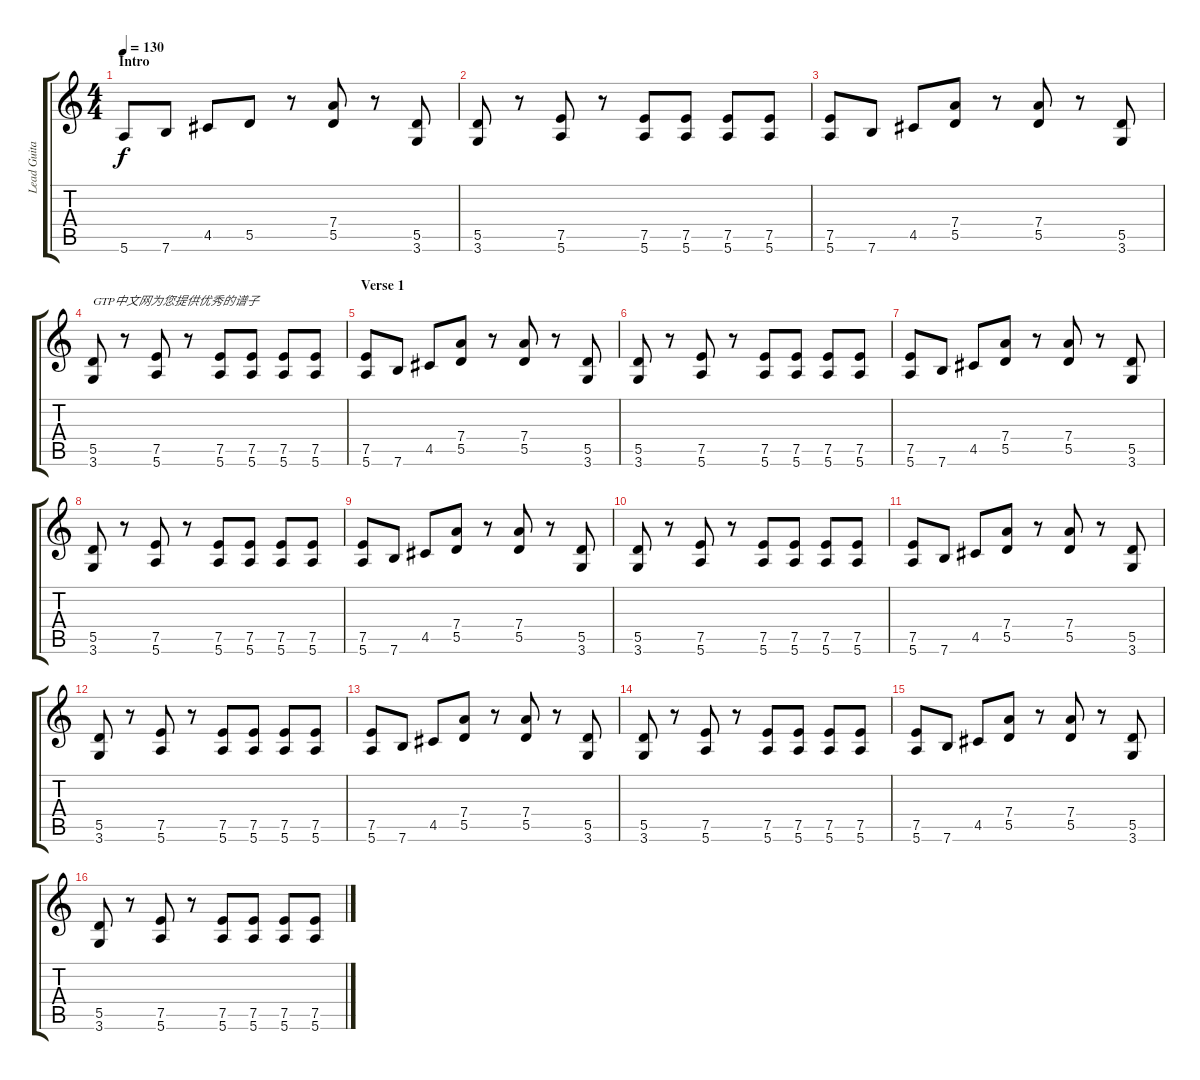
\track ("Lead Guitar" "Lead Guita") {instrument electricguitarclean}
\staff {score tabs}
\tuning (E4 B3 G3 D3 A2 E2) {hide}
\ts (4 4)
\section ("" "Intro")
\tempo 130
\clef g2
\ks c
5.6.8{dy f instrument electricguitarclean} 7.6.8 4.5.8 5.5.8 r.8 (7.4 5.5).8 r.8 (5.5 3.6).8 |
(5.5 3.6).8 r.8 (7.5 5.6).8 r.8 (7.5 5.6).8 (7.5 5.6).8 (7.5 5.6).8 (7.5 5.6).8 |
(7.5 5.6).8 7.6.8 4.5.8 (7.4 5.5).8 r.8 (7.4 5.5).8 r.8 (5.5 3.6).8 |
(5.5 3.6).8{txt "GTP中文网为您提供优秀的谱子"} r.8 (7.5 5.6).8 r.8 (7.5 5.6).8 (7.5 5.6).8 (7.5 5.6).8 (7.5 5.6).8 |
\section ("" "Verse 1")
(7.5 5.6).8 7.6.8 4.5.8 (7.4 5.5).8 r.8 (7.4 5.5).8 r.8 (5.5 3.6).8 |
(5.5 3.6).8 r.8 (7.5 5.6).8 r.8 (7.5 5.6).8 (7.5 5.6).8 (7.5 5.6).8 (7.5 5.6).8 |
(7.5 5.6).8 7.6.8 4.5.8 (7.4 5.5).8 r.8 (7.4 5.5).8 r.8 (5.5 3.6).8 |
(5.5 3.6).8 r.8 (7.5 5.6).8 r.8 (7.5 5.6).8 (7.5 5.6).8 (7.5 5.6).8 (7.5 5.6).8 |
(7.5 5.6).8 7.6.8 4.5.8 (7.4 5.5).8 r.8 (7.4 5.5).8 r.8 (5.5 3.6).8 |
(5.5 3.6).8 r.8 (7.5 5.6).8 r.8 (7.5 5.6).8 (7.5 5.6).8 (7.5 5.6).8 (7.5 5.6).8 |
(7.5 5.6).8 7.6.8 4.5.8 (7.4 5.5).8 r.8 (7.4 5.5).8 r.8 (5.5 3.6).8 |
(5.5 3.6).8 r.8 (7.5 5.6).8 r.8 (7.5 5.6).8 (7.5 5.6).8 (7.5 5.6).8 (7.5 5.6).8 |
(7.5 5.6).8 7.6.8 4.5.8 (7.4 5.5).8 r.8 (7.4 5.5).8 r.8 (5.5 3.6).8 |
(5.5 3.6).8 r.8 (7.5 5.6).8 r.8 (7.5 5.6).8 (7.5 5.6).8 (7.5 5.6).8 (7.5 5.6).8 |
(7.5 5.6).8 7.6.8 4.5.8 (7.4 5.5).8 r.8 (7.4 5.5).8 r.8 (5.5 3.6).8 |
(5.5 3.6).8 r.8 (7.5 5.6).8 r.8 (7.5 5.6).8 (7.5 5.6).8 (7.5 5.6).8 (7.5 5.6).8
